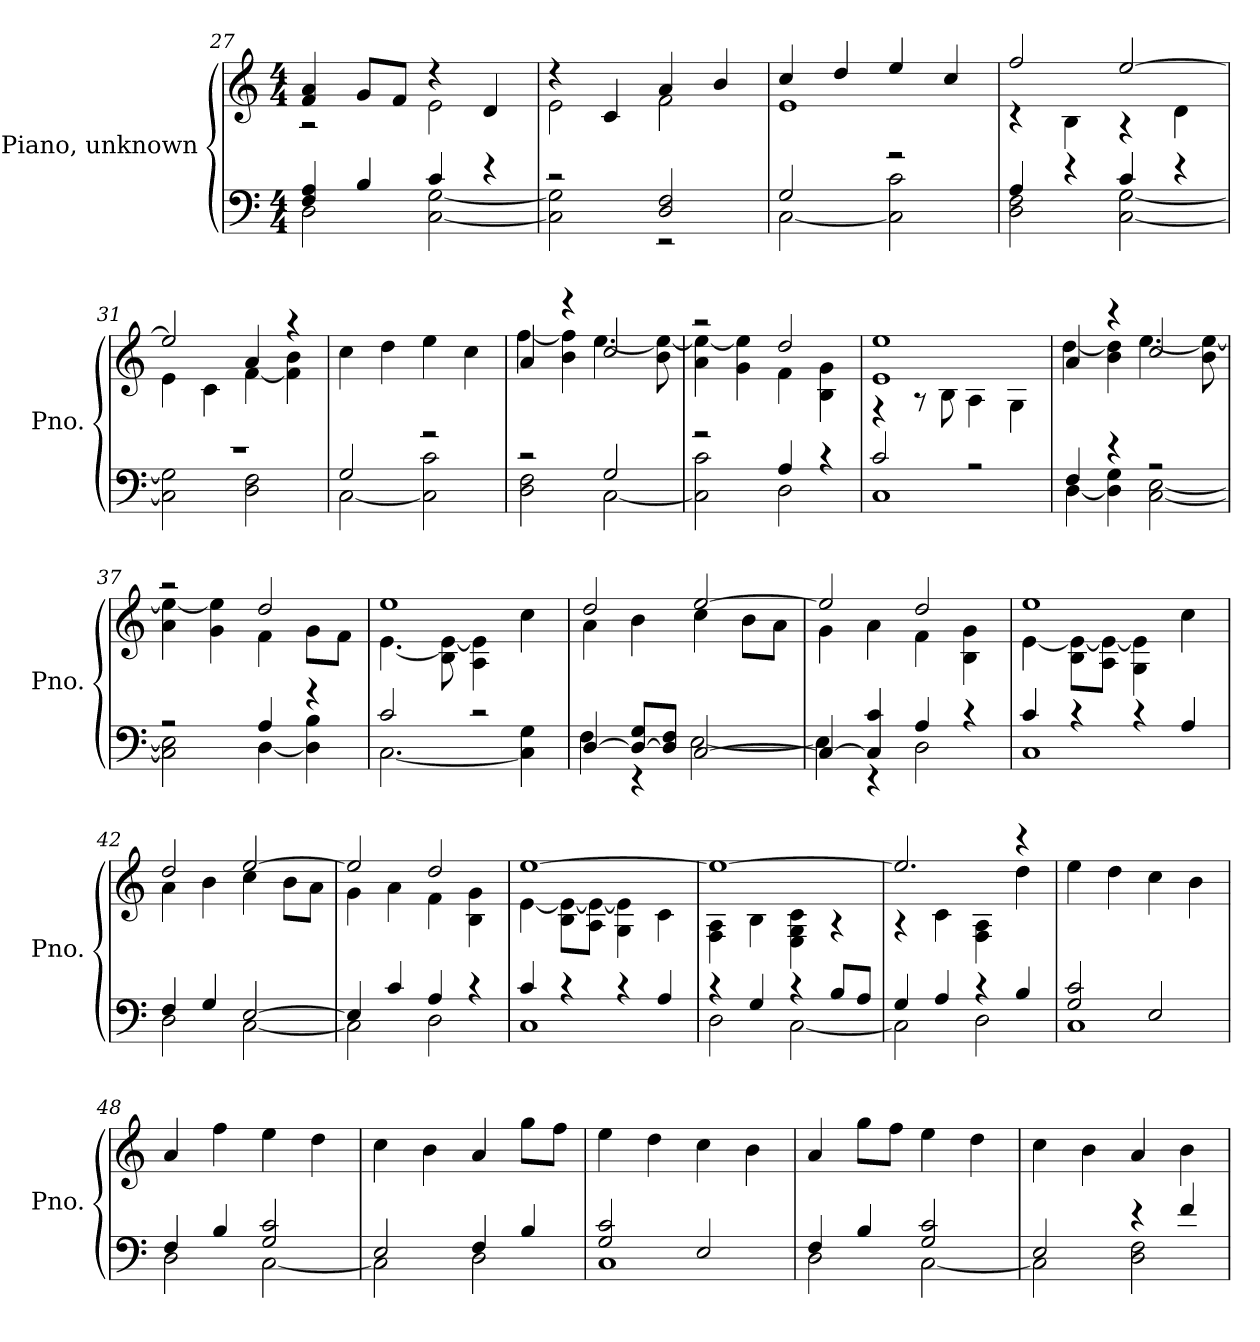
**kern	**kern
*part1	*part1
*staff2	*staff1
*I"Piano, unknown	*
*I'Pno.	*
*clefF4	*clefG2
*k[]	*k[]
*M4/4	*M4/4
=27	=27
*^	*^
4F/ 4A/	2D\	4f/ 4a/	2r
4B/	.	8g/L	.
.	.	8f/J	.
4c/	[2C\ [2G\	4r	2e\
4r	.	4d/	.
=28	=28	=28	=28
2r	2C\] 2G\]	4r	2e\
.	.	4c/	.
2D/ 2F/	2r	4a/	2f\
.	.	4b/	.
=29	=29	=29	=29
2G/	[2C\	4cc/	1e
.	.	4dd/	.
2r	2C\] 2c\	4ee/	.
.	.	4cc/	.
=30	=30	=30	=30
4A/	2D\ 2F\	2ff/	4r
4r	.	.	4B\
4c/	[2C\ [2G\	[2ee/	4r
4r	.	.	4d\
=31	=31	=31	=31
1r	2C\] 2G\]	2ee/]	4e\
.	.	.	4c\
.	2D\ 2F\	4a/	[4f\
.	.	4r	4f\] 4b\
*	*	*v	*v
!!LO:LB:g=z
=32	=32	=32
2G/	[2C\	4cc\
.	.	4dd\
2r	2C\] 2c\	4ee\
.	.	4cc\
=33	=33	=33
*	*	*^
2r	2D\ 2F\	4a/	[4ff\
.	.	4r	4b\ 4ff\]
2G/	[2C\	2cc/	[4.ee\
.	.	.	8b\ 8ee\_
=34	=34	=34	=34
2r	2C\] 2c\	2r	4a\ 4ee\_
.	.	.	4g\ 4ee\]
4A/	2D\	2dd/	4f\
4r	.	.	4B\ 4g\
=35	=35	=35	=35
2c/	1C	1e 1ee	4r
.	.	.	8r
.	.	.	8B\
2r	.	.	4A\
.	.	.	4G\
=36	=36	=36	=36
4F/	[4D\	4a/	[4dd\
4r	4D\] 4G\	4r	4b\ 4dd\]
2r	[2C\ [2E\	2cc/	[4.ee\
.	.	.	8b\ 8ee\_
=37	=37	=37	=37
2r	2C\] 2E\]	2r	4a\ 4ee\_
.	.	.	4g\ 4ee\]
4A/	[4D\	2dd/	4f\
4r	4D\] 4B\	.	8g\L
.	.	.	8f\J
!!LO:LB:g=z	!!
=38	=38	=38	=38
2c/	[2.C\	1ee	[4.e\
.	.	.	8B\ 8e\_
2r	.	.	4A\ 4e\]
.	4C\] 4G\	.	4cc\
=39	=39	=39	=39
[4D/	4F\	2dd/	4a\
8D/_ 8G/L	4r	.	4b\
8D/] 8F/J	.	.	.
[2C/	[2E\	[2ee/	4cc\
.	.	.	8b\L
.	.	.	8a\J
=40	=40	=40	=40
4C/_	4E\]	2ee/]	4g\
4C/] 4c/	4r	.	4a\
4A/	2D\	2dd/	4f\
4r	.	.	4B\ 4g\
=41	=41	=41	=41
4c/	1C	1ee	[4e\
4r	.	.	8B\ 8e\_L
.	.	.	8A\ 8e\_J
4r	.	.	4G\ 4e\]
4A/	.	.	4cc\
=42	=42	=42	=42
4F/	2D\	2dd/	4a\
4G/	.	.	4b\
[2E/	[2C\	[2ee/	4cc\
.	.	.	8b\L
.	.	.	8a\J
=43	=43	=43	=43
4E/]	2C\]	2ee/]	4g\
4c/	.	.	4a\
4A/	2D\	2dd/	4f\
4r	.	.	4B\ 4g\
!!LO:PB:g=z	!!
=44	=44	=44	=44
4c/	1C	[1ee	[4e\
4r	.	.	8B\ 8e\_L
.	.	.	8A\ 8e\_J
4r	.	.	4G\ 4e\]
4A/	.	.	4c\
=45	=45	=45	=45
4r	2D\	1ee_	4F\ 4A\
4G/	.	.	4B\
4r	[2C\	.	4E\ 4G\ 4c\
8B/L	.	.	4r
8A/J	.	.	.
=46	=46	=46	=46
4G/	2C\]	2.ee/]	4r
4A/	.	.	4c\
4r	2D\	.	4F\ 4A\
4B/	.	4r	4dd\
*	*	*v	*v
=47	=47	=47
2G/ 2c/	1C	4ee\
.	.	4dd\
2E/	.	4cc\
.	.	4b\
=48	=48	=48
4F/	2D\	4a/
4B/	.	4ff\
2G/ 2c/	[2C\	4ee\
.	.	4dd\
=49	=49	=49
2E/	2C\]	4cc\
.	.	4b\
4F/	2D\	4a/
4B/	.	8gg\L
.	.	8ff\J
=50	=50	=50
2G/ 2c/	1C	4ee\
.	.	4dd\
2E/	.	4cc\
.	.	4b\
!!LO:LB:g=z
=51	=51	=51
4F/	2D\	4a/
4B/	.	8gg\L
.	.	8ff\J
2G/ 2c/	[2C\	4ee\
.	.	4dd\
=52	=52	=52
2E/	2C\]	4cc\
.	.	4b\
4r	2D\ 2F\	4a/
4f/	.	4b\
*v	*v	*
=	=
*-	*-
